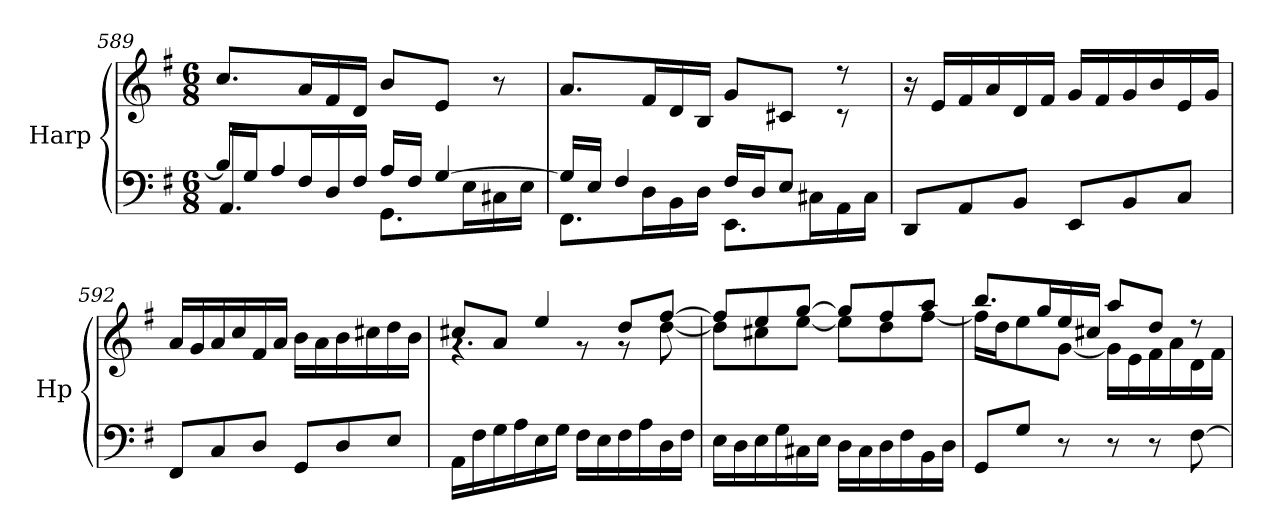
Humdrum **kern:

**kern	**kern
*part1	*part1
*staff2	*staff1
*I"Harp	*
*I'Hp	*
*clefF4	*clefG2
*k[f#]	*k[f#]
*M6/8	*M6/8
=589	=589
*^	*
16B/LL]	8.AA/L	8.cc/L
16G/JJ	.	.
4A/	.	.
.	16F#/L	16a/L
.	16D/	16f#/
.	16F#/JJ	16d/JJ
16A/LL	8.GG\L	8b/L
16F#/JJ	.	.
[4G/	.	8e/J
.	16E\L	.
.	16C#X\	8r
.	16E\JJ	.
!!LO:LB:g=z
=590	=590	=590
*	*	*^
16G/LL]	8.FF#\L	8.a/L	8ryy
16E/JJ	.	.	.
*	*	*v	*v
4F#/	.	.
.	16D\L	16f#/L
.	16BB\	16d/
.	16D\JJ	16B/JJ
16F#/LL	8.EE\L	8g/L
16D/J	.	.
8E/J	.	8c#X/J
.	16C#X\L	.
*	*	*^
8ryy	16AA\	8r	8rc
.	16C#\JJ	.	.
*v	*v	*	*
*	*v	*v
=591	=591
8DD/L	16r
.	16e/LL
8AA/	16f#/
.	16a/
8BB/J	16d/
.	16f#/JJ
8EE/L	16g/LL
.	16f#/
8BB/	16g/
.	16b/
8C/J	16e/
.	16g/JJ
=592	=592
8FF#/L	16a/LL
.	16g/
8C/	16a/
.	16cc/
8D/J	16f#/
.	16a/JJ
8GG/L	16b\LL
.	16a\
8D/	16b\
.	16cc#X\
8E/J	16dd\
.	16b\JJ
!!LO:LB:g=z
=593	=593
*	*^
16AA\LL	8cc#X/L	4.rg
16F#\	.	.
16G\	8a/J	.
16A\	.	.
16E\	4ee/	.
16G\JJ	.	.
16F#\LL	.	8rg
16E\	.	.
16F#\	8dd/L	8rg
16A\	.	.
16D\	[8ff#/J	[8dd\
16F#\JJ	.	.
=594	=594	=594
16E\LL	8ff#/L]	8dd\L]
16D\	.	.
16E\	8ee/	8cc#X\
16G\	.	.
16C#X\	[8gg/J	[8ee\J
16E\JJ	.	.
16D\LL	8gg/L]	8ee\L]
16C#\	.	.
16D\	8ff#/	8dd\
16F#\	.	.
16BB\	8aa/J	[8ff#\J
16D\JJ	.	.
=595	=595	=595
8GG/L	8.bb/L	16ff#\LL]
.	.	16dd\J
8G/J	.	8ee\
.	16gg/L	.
8r	16ee/	[8g\J
.	16cc#X/JJ	.
8r	8aa/L	16g\LL]
.	.	16e\
8r	8dd/J	16f#\
.	.	16a\
[8F#\	8rdd	16d\
.	.	16f#\JJ
*	*v	*v
=	=
*-	*-
